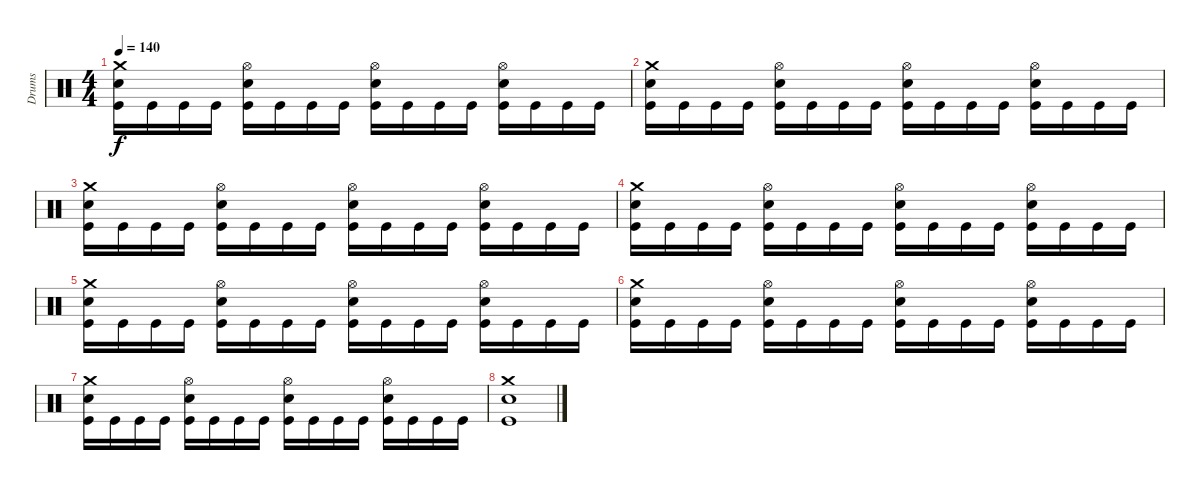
\track ("Drums" "Drums") {instrument percussion}
\staff {score}
\articulation defaults
\ts (4 4)
\tempo 140
\clef neutral
\ks c
("Crash medium (hit)" "Electric Snare (hit)" "Kick (hit)").16{dy f} "Kick (hit)".16 "Kick (hit)".16 "Kick (hit)".16 ("Hi-Hat (open)" "Electric Snare (hit)" "Kick (hit)").16 "Kick (hit)".16 "Kick (hit)".16 "Kick (hit)".16 ("Hi-Hat (open)" "Electric Snare (hit)" "Kick (hit)").16 "Kick (hit)".16 "Kick (hit)".16 "Kick (hit)".16 ("Hi-Hat (open)" "Electric Snare (hit)" "Kick (hit)").16 "Kick (hit)".16 "Kick (hit)".16 "Kick (hit)".16 |
("Crash medium (hit)" "Electric Snare (hit)" "Kick (hit)").16 "Kick (hit)".16 "Kick (hit)".16 "Kick (hit)".16 ("Hi-Hat (open)" "Electric Snare (hit)" "Kick (hit)").16 "Kick (hit)".16 "Kick (hit)".16 "Kick (hit)".16 ("Hi-Hat (open)" "Electric Snare (hit)" "Kick (hit)").16 "Kick (hit)".16 "Kick (hit)".16 "Kick (hit)".16 ("Hi-Hat (open)" "Electric Snare (hit)" "Kick (hit)").16 "Kick (hit)".16 "Kick (hit)".16 "Kick (hit)".16 |
("Crash medium (hit)" "Electric Snare (hit)" "Kick (hit)").16 "Kick (hit)".16 "Kick (hit)".16 "Kick (hit)".16 ("Hi-Hat (open)" "Electric Snare (hit)" "Kick (hit)").16 "Kick (hit)".16 "Kick (hit)".16 "Kick (hit)".16 ("Hi-Hat (open)" "Electric Snare (hit)" "Kick (hit)").16 "Kick (hit)".16 "Kick (hit)".16 "Kick (hit)".16 ("Hi-Hat (open)" "Electric Snare (hit)" "Kick (hit)").16 "Kick (hit)".16 "Kick (hit)".16 "Kick (hit)".16 |
("Crash medium (hit)" "Electric Snare (hit)" "Kick (hit)").16 "Kick (hit)".16 "Kick (hit)".16 "Kick (hit)".16 ("Hi-Hat (open)" "Electric Snare (hit)" "Kick (hit)").16 "Kick (hit)".16 "Kick (hit)".16 "Kick (hit)".16 ("Hi-Hat (open)" "Electric Snare (hit)" "Kick (hit)").16 "Kick (hit)".16 "Kick (hit)".16 "Kick (hit)".16 ("Hi-Hat (open)" "Electric Snare (hit)" "Kick (hit)").16 "Kick (hit)".16 "Kick (hit)".16 "Kick (hit)".16 |
("Crash medium (hit)" "Electric Snare (hit)" "Kick (hit)").16 "Kick (hit)".16 "Kick (hit)".16 "Kick (hit)".16 ("Hi-Hat (open)" "Electric Snare (hit)" "Kick (hit)").16 "Kick (hit)".16 "Kick (hit)".16 "Kick (hit)".16 ("Hi-Hat (open)" "Electric Snare (hit)" "Kick (hit)").16 "Kick (hit)".16 "Kick (hit)".16 "Kick (hit)".16 ("Hi-Hat (open)" "Electric Snare (hit)" "Kick (hit)").16 "Kick (hit)".16 "Kick (hit)".16 "Kick (hit)".16 |
("Crash medium (hit)" "Electric Snare (hit)" "Kick (hit)").16 "Kick (hit)".16 "Kick (hit)".16 "Kick (hit)".16 ("Hi-Hat (open)" "Electric Snare (hit)" "Kick (hit)").16 "Kick (hit)".16 "Kick (hit)".16 "Kick (hit)".16 ("Hi-Hat (open)" "Electric Snare (hit)" "Kick (hit)").16 "Kick (hit)".16 "Kick (hit)".16 "Kick (hit)".16 ("Hi-Hat (open)" "Electric Snare (hit)" "Kick (hit)").16 "Kick (hit)".16 "Kick (hit)".16 "Kick (hit)".16 |
("Crash medium (hit)" "Electric Snare (hit)" "Kick (hit)").16 "Kick (hit)".16 "Kick (hit)".16 "Kick (hit)".16 ("Hi-Hat (open)" "Electric Snare (hit)" "Kick (hit)").16 "Kick (hit)".16 "Kick (hit)".16 "Kick (hit)".16 ("Hi-Hat (open)" "Electric Snare (hit)" "Kick (hit)").16 "Kick (hit)".16 "Kick (hit)".16 "Kick (hit)".16 ("Hi-Hat (open)" "Electric Snare (hit)" "Kick (hit)").16 "Kick (hit)".16 "Kick (hit)".16 "Kick (hit)".16 |
("Crash medium (hit)" "Electric Snare (hit)" "Kick (hit)").1
